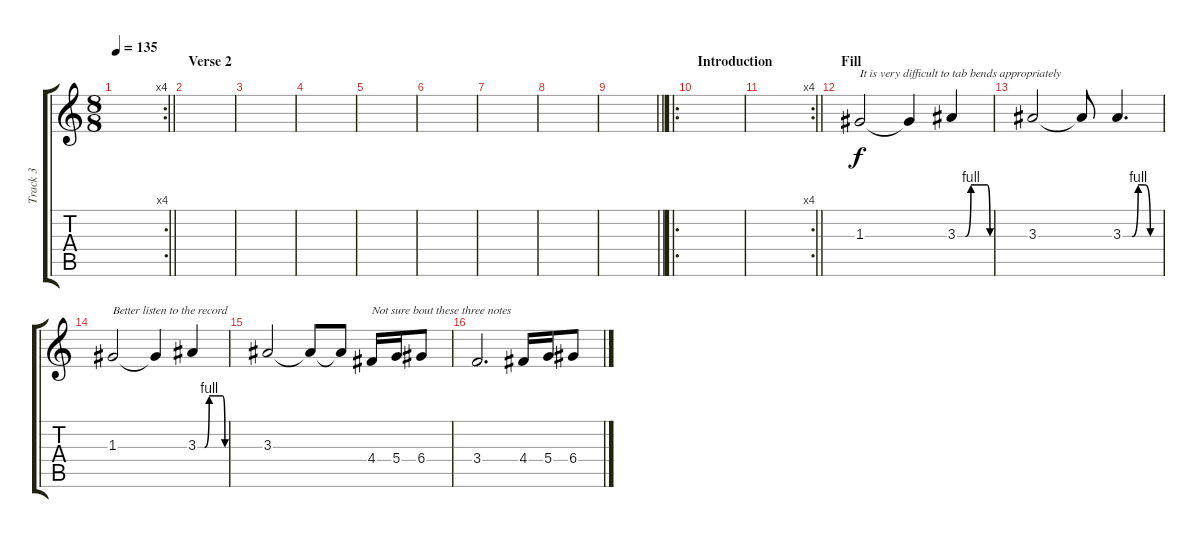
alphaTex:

\track ("Track 3" "Track 3") {instrument distortionguitar}
\staff {score tabs}
\tuning (E4 B3 G3 D3 A2 E2) {hide}
\rc 4
\ts (8 8)
\tempo 135
\clef g2
\barLineRight lightlight
\ks c
|
\section ("" "Verse 2")
|
|
|
|
|
|
|
\barLineRight lightlight
|
\ro
\section ("" "Introduction")
|
\rc 4
\barLineRight lightlight
|
\section ("" "Fill")
1.3.2{txt "It is very difficult to tab bends appropriately"} 1.3{t}.4 3.3{be (custom 0 0 15 0 25 4 36 4 47 4 55 4 60 0)}.4 |
3.3.2 3.3{t}.8 3.3{be (custom 0 0 15 0 25 4 36 4 45 0 60 0)}.4{d} |
1.3.2{txt "Better listen to the record"} 1.3{t}.4 3.3{be (custom 0 0 15 0 25 4 36 4 47 4 55 4 60 0)}.4 |
3.3.2 3.3{t}.8 3.3{t}.8 4.4.16{txt "Not sure bout these three notes"} 5.4.16 6.4.8 |
3.4.2{d} 4.4.16 5.4.16 6.4.8
